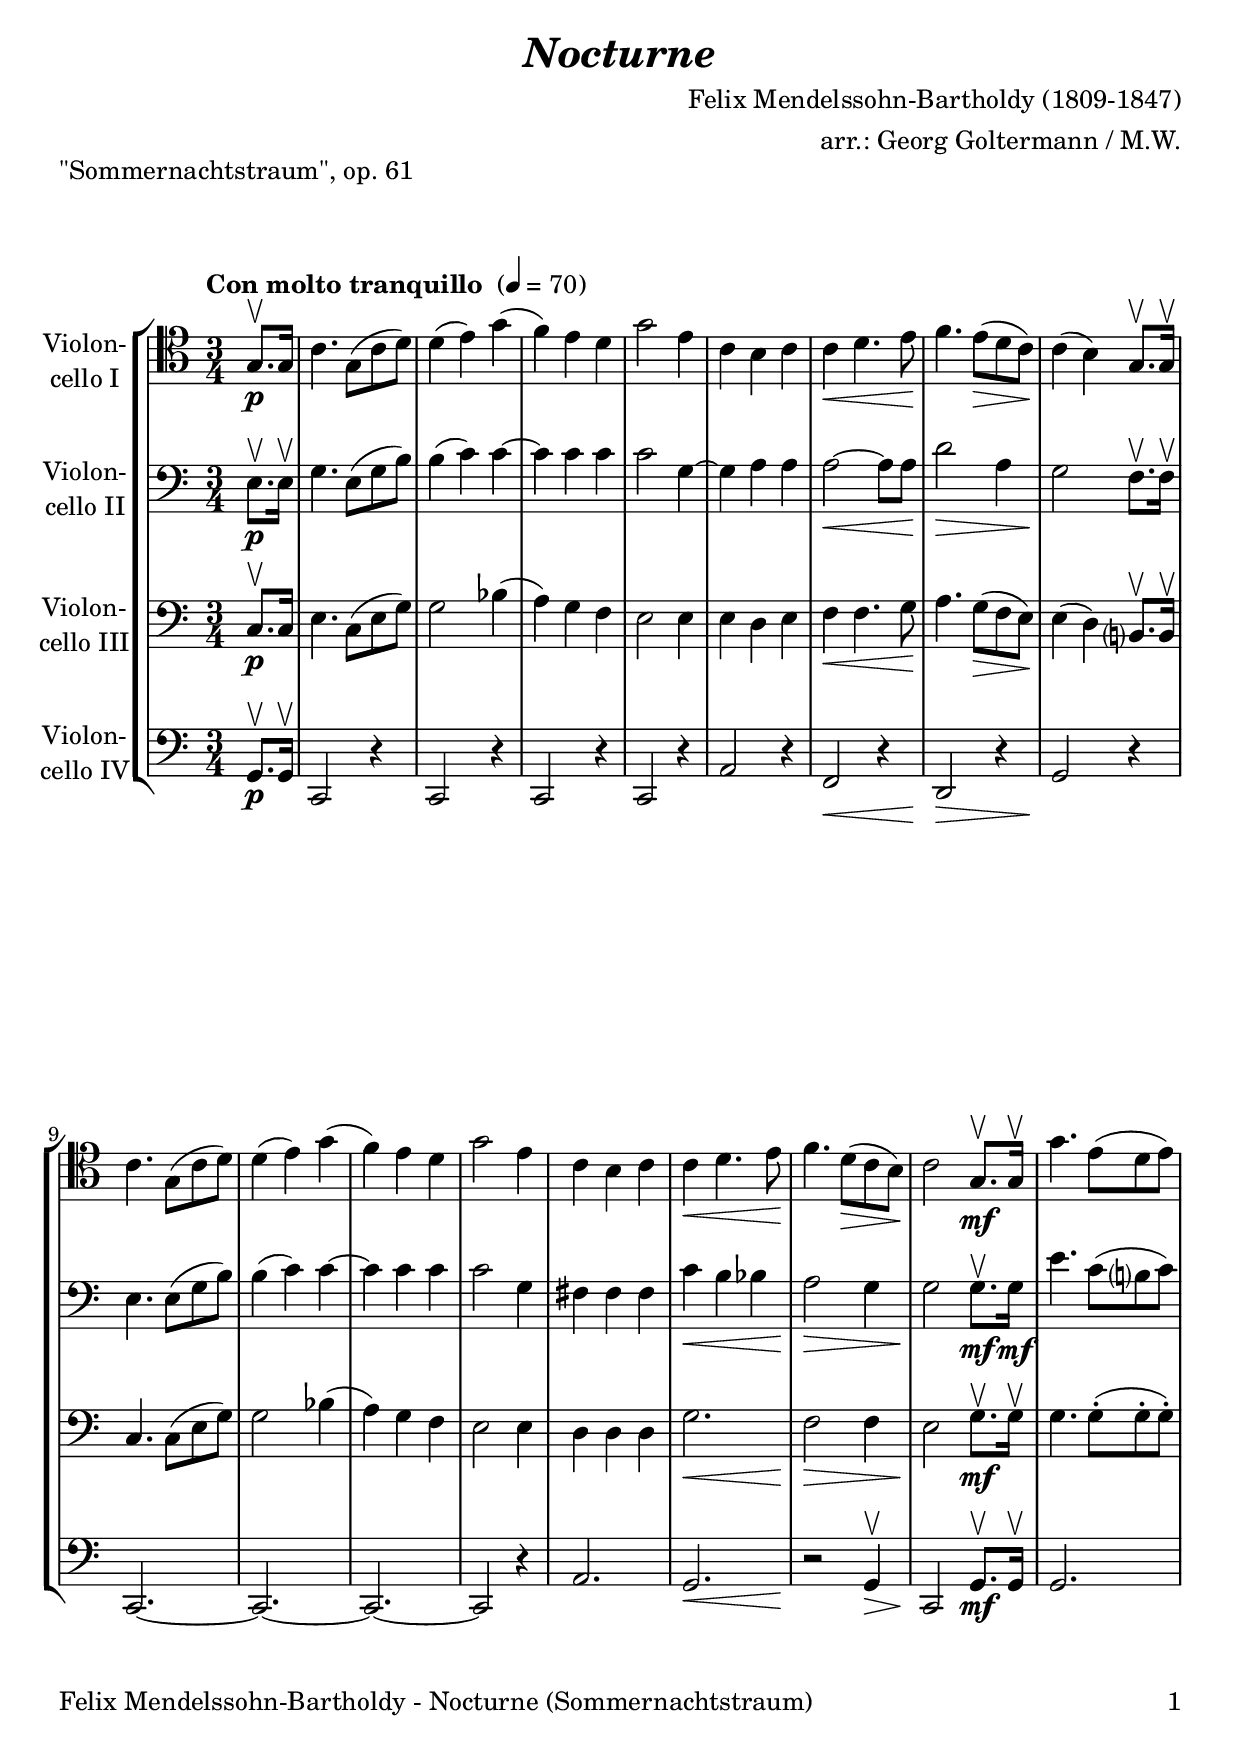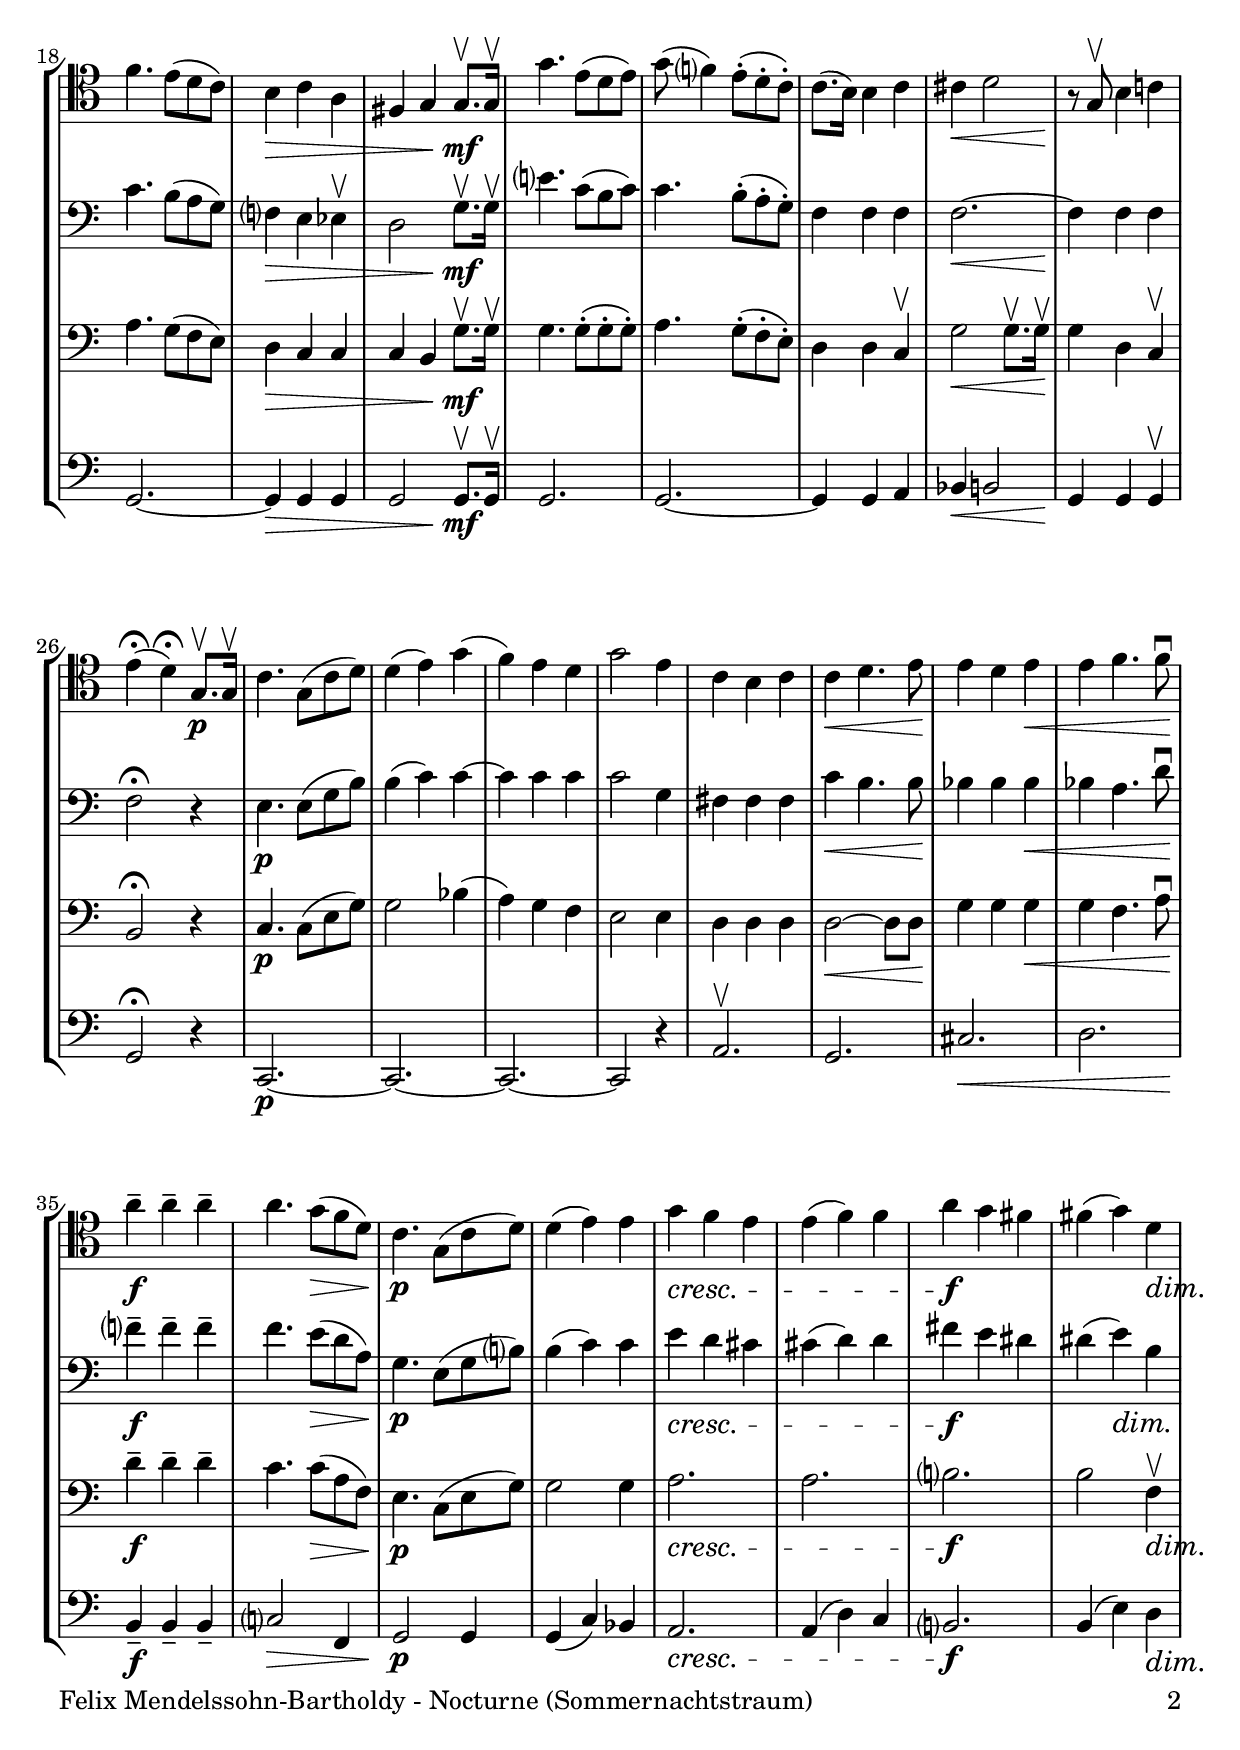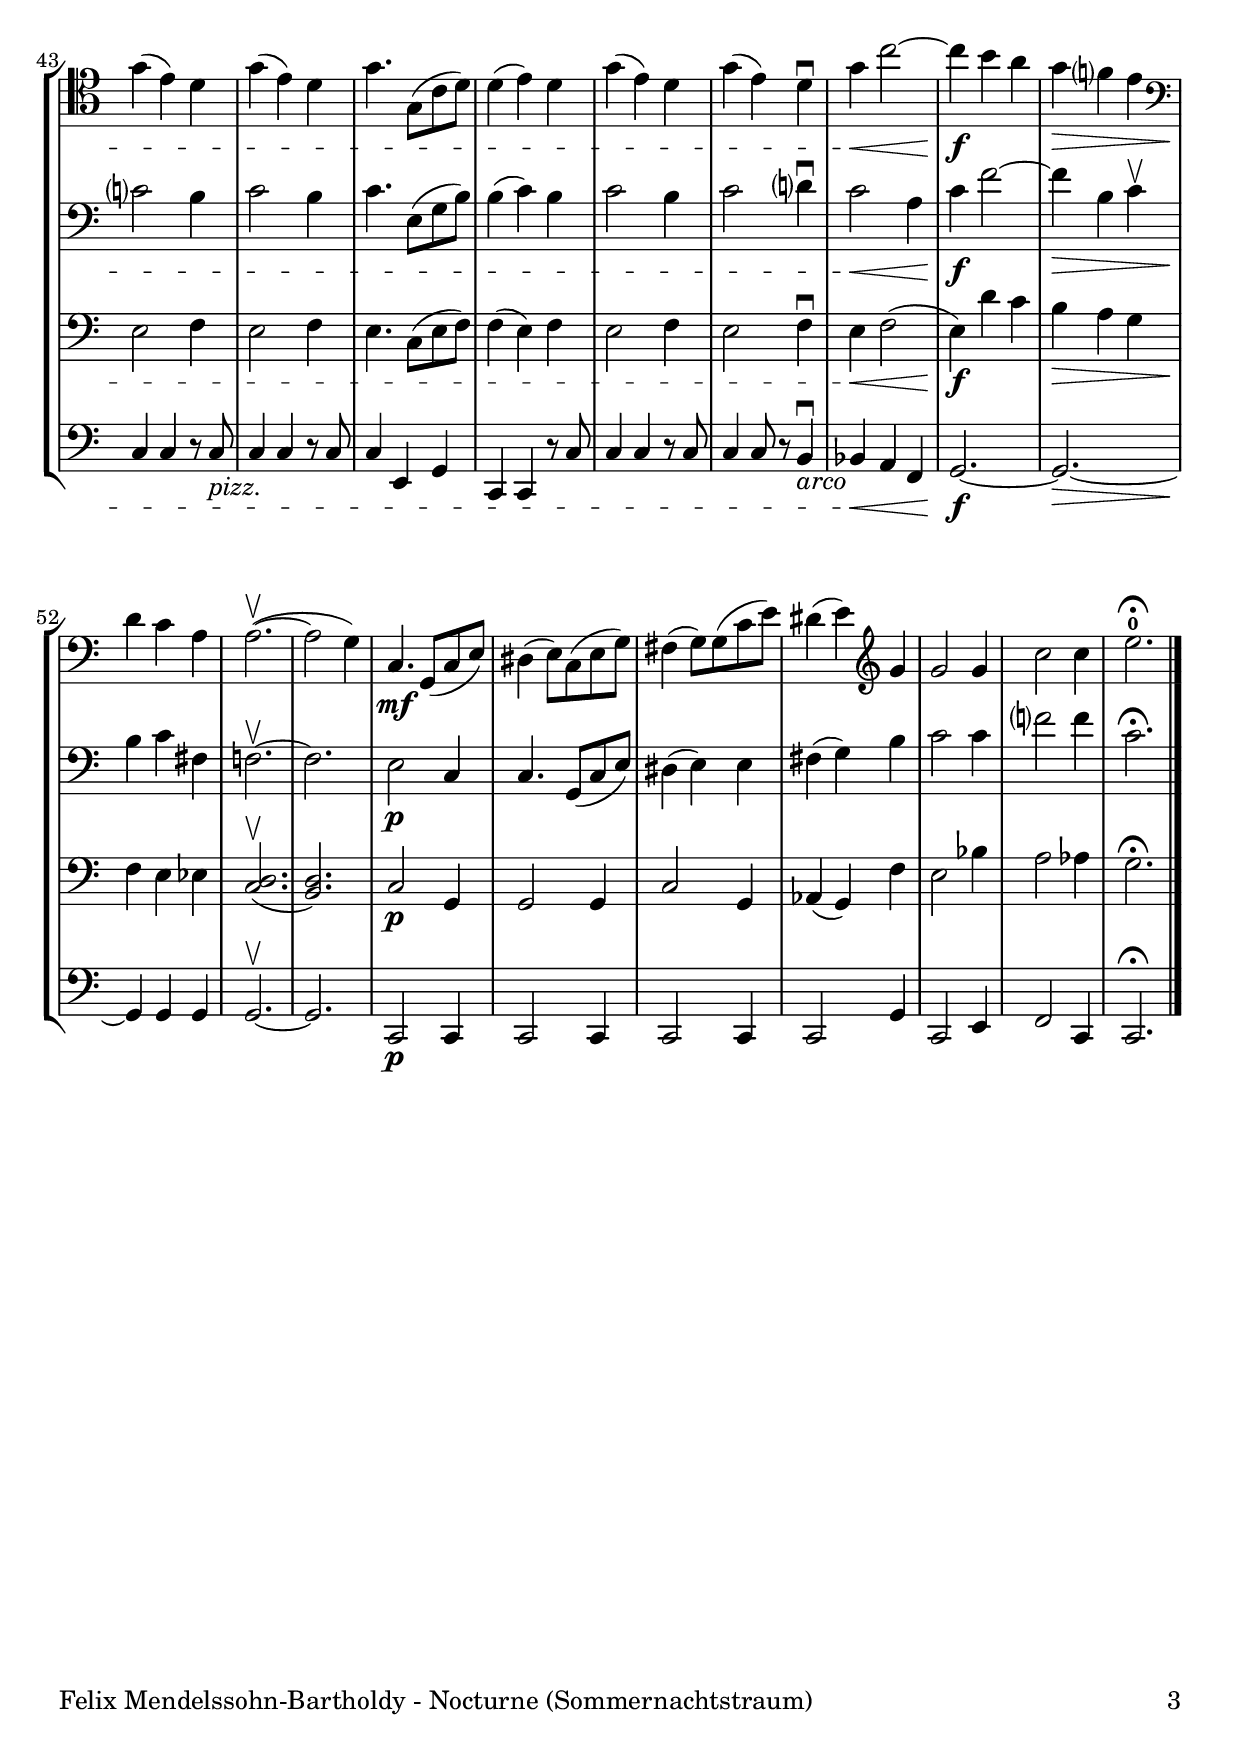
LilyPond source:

\version "2.18.2"
\include "deutsch.ly"
  
#(set-global-staff-size 22.40525)

\header {
  title     = \markup \bold \italic "Nocturne"
  composer  = "Felix Mendelssohn-Bartholdy (1809-1847)"
  arranger  = "arr.: Georg Goltermann / M.W."
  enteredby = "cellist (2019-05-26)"
  piece     = "\"Sommernachtstraum\", op. 61"
}

voiceconsts = {
  \key c \major
  \clef "bass"
  \time 3/4
%  \numericTimeSignature
  \compressFullBarRests
  % Set default beaming for all staves
%  \set Timing.beamExceptions = #'()
%  \set Timing.baseMoment     = #(ly:make-moment 1 4)
%  \set Timing.beatStructure  = #'(1 1 1)
  \tempo "Con molto tranquillo " 4=70
}

micl = "clarinet"
mifl = "flute"
miob = "oboe"
mifh = "french horn"
misx = "tenor sax"
mist = "string ensemble 1"
miba = "cello"

arco = \markup \italic "arco"
pizz = \markup \italic "pizz."

va = \relative c' {
  \voiceconsts
  \clef "tenor"
  
  \partial 4 g8.\upbow\p g16
  c4. g8( c d)
  d4( e) g(
  f) e d
  g2 e4
  c h c

  c\< d4. e8
  f4.\! e8(\> d c)
  c4(\! h) g8.\upbow g16\upbow
  c4. g8( c d)
  d4( e) g(

  f) e d
  g2 e4
  c h c
  c\< d4. e8
  f4.\! d8(\> c h)

  c2\! g8.\upbow\mf g16\upbow
  g'4. e8( d e)
  f4. e8( d c)
  h4\> c a
  fis g g8.\upbow\!\mf g16\upbow

  g'4. e8( d e)
  g8( f?4) e8(-. d-. c)-.
  c8.( h16) h4 c
  cis\< d2
  r8\! g,\upbow h4 c!

  e(\fermata d)\fermata g,8.\upbow\p g16\upbow
  c4. g8( c d)
  d4( e) g(
  f) e d
  g2 e4

  c h c
  c\< d4. e8
  e4\! d e\<
  e f4. f8\downbow
  a4--\!\f a-- a--

  a4. g8(\> f d)
  c4.\!\p g8( c d)
  d4( e) e
  g\cresc f e
  e( f) f

  a\f g fis
  fis( g) d\dim
  g( e) d
  g( e) d
  g4. g,8( c d)

  d4( e) d
  g( e) d
  g( e) d\downbow
  g\< c2~
  c4\f h a

  g\> f? e \clef "bass"
  d\! c a
  a2.(~\upbow
  a2 g4)
  c,4.\mf g8( c e)

  dis4( e8) c( e g)
  fis4( g8) g( c e)
  dis4( e) \clef "treble"
  g
  g2 g4
  c2 c4
  e2.-0\fermata \bar "|."
}

vb = \relative c {
  \voiceconsts

  \partial 4 e8.\upbow\p e16\upbow
  g4. e8( g h)
  h4( c) c~
  c c c
  c2 g4~
  g a a

  a2~\< a8 a
  d2\!\> a4
  g2\! f8.\upbow f16\upbow
  e4. e8( g h)
  h4( c) c~

  c c c
  c2 g4
  fis fis fis
  c'\< h b
  a2\!\> g4

  g2\! g8.\upbow\mf g16\mf
  e'4. c8( h? c)
  c4. h8( a g)
  f?4\> e es\upbow
  d2 g8.\upbow\!\mf g16\upbow

  e'?4. c8( h c)
  c4. h8(-. a-. g)-.
  f4 f f
  f2.~\<
  f4\! f f

  f2\fermata r4
  e4.\p e8( g h)
  h4( c) c~
  c c c
  c2 g4

  fis fis fis
  c'\< h4. h8
  b4\! b b\<
  b a4. d8\downbow
  f?4--\!\f f-- f--

  f4. e8(\> d a)
  g4.\!\p e8( g h?)
  h4( c) c
  e\cresc d cis
  cis( d) d

  fis\f e dis
  dis( e)\dim h
  c?2 h4
  c2 h4
  c4. e,8( g h)

  h4( c) h
  c2 h4
  c2 d?4\downbow
  c2\< a4
  c\!\f f2~

  f4\> h, c\upbow
  h\! c fis,
  f!2.~\upbow
  f
  e2\p c4

  c4. g8( c e)
  dis4( e) e
  fis( g) h
  c2 c4
  f?2 f4
  c2.\fermata \bar "|."
}

vc = \relative c {
  \voiceconsts

  \partial 4 c8.\upbow\p c16
  e4. c8( e g)
  g2 b4(
  a) g f
  e2 e4
  e d e

  f\< f4. g8
  a4.\! g8(\> f e)
  e4(\! d) h?8.\upbow h16\upbow
  c4. c8( e g)
  g2 b4(

  a) g f
  e2 e4
  d d d
  g2.\<
  f2\!\> f4

  e2\! g8.\upbow\mf g16\upbow
  g4. g8(-. g-. g)-.
  a4. g8( f e)

  d4\> c c
  c h g'8.\!\upbow\mf g16\upbow

  g4. g8(-. g-. g)-.
  a4. g8(-. f-. e)-.
  d4 d c\upbow
  g'2\< g8.\upbow g16\upbow
  g4\! d c\upbow

  h2\fermata r4
  c4.\p c8( e g)
  g2 b4(
  a) g f
  e2 e4

  d d d
  d2~\< d8 d
  g4\! g g\<
  g f4. a8\downbow
  d4--\!\f d-- d--

  c4. c8(\> a f)
  e4.\!\p c8( e g)
  g2 g4
  a2.\cresc
  a

  h?\f
  h2 f4\upbow\dim
  e2 f4
  e2 f4
  e4. c8( e f)

  f4( e) f
  e2 f4
  e2 f4\downbow
  e\< f2(
  e4)\!\f d' c

  h\> a g
  f\! e es
  <c d>2.(\upbow
  <h d>)
  c2\p g4

  g2 g4
  c2 g4
  as( g) f'
  e2 b'4
  a2 as4
  g2.\fermata \bar "|."
}

vd = \relative c {
  \voiceconsts

  \partial 4 g8.\upbow\p g16\upbow
  c,2 r4
  c2 r4
  c2 r4
  c2 r4
  a'2 r4

  f2\< r4
  d2\!\> r4
  g2\! r4
  c,2.~
  c~

  c~
  c2 r4
  a'2.
  g\<
  r2\! g4\upbow\>

  c,2\! g'8.\upbow\mf g16\upbow
  g2.
  g~
  g4\> g g
  g2 g8.\upbow\!\mf g16\upbow

  g2.
  g~
  g4 g a
  b\< h2
  g4\! g g\upbow

  g2\fermata r4
  c,2.~\p
  c~
  c~
  c2 r4

  a'2.\upbow
  g
  cis\<
  d
  h4--\!\f h-- h--

  c?2\> f,4
  g2\!\p g4
  g( c) b
  a2.\cresc
  a4( d) c

  h?2.\f
  h4( e) d\dim
  c c r8 c_\pizz
  c4 c r8 c
  c4 e, g

  c, c r8 c'
  c4 c r8 c
  c4 c8 r h4\downbow_\arco
  b\< a f
  g2.~\!\f

  g~\>
  g4\! g g
  g2.~\upbow
  g
  c,2\p c4

  c2 c4
  c2 c4
  c2 g'4
  c,2 e4
  f2 c4
  c2.\fermata \bar "|."
}


music = \new StaffGroup <<
      \new Staff {
	\set Staff.midiInstrument = \miba
	\set Staff.instrumentName = \markup \center-column { "Violon-" "cello I" }
	\transpose c c { \va }
      }

      \new Staff {
	\set Staff.midiInstrument = \miba
	\set Staff.instrumentName = \markup \center-column { "Violon-" "cello II" }
	\transpose c c { \vb }
      }

      \new Staff {
	\set Staff.midiInstrument = \miba
	\set Staff.instrumentName = \markup \center-column { "Violon-" "cello III" }
	\transpose c c { \vc }
      }

      \new Staff {
	\set Staff.midiInstrument = \miba
	\set Staff.instrumentName = \markup \center-column { "Violon-" "cello IV" }
	\transpose c c { \vd }
      }
>>

\book {
   \paper {
    print-page-number = ##t
    print-first-page-number = ##t
    oddHeaderMarkup = \markup \null
    evenHeaderMarkup = \markup \null
    oddFooterMarkup = \markup {
      \fill-line {
        \on-the-fly #print-page-number-check-first
        "Felix Mendelssohn-Bartholdy - Nocturne (Sommernachtstraum)" \fromproperty #'page:page-number-string
      }
    }
    evenFooterMarkup = \oddFooterMarkup
  } \score {
    \music
    \layout {}
  }

  \score {
    \unfoldRepeats \music

    \midi {
      \context {
        \Score
      }
    }
  }
}
